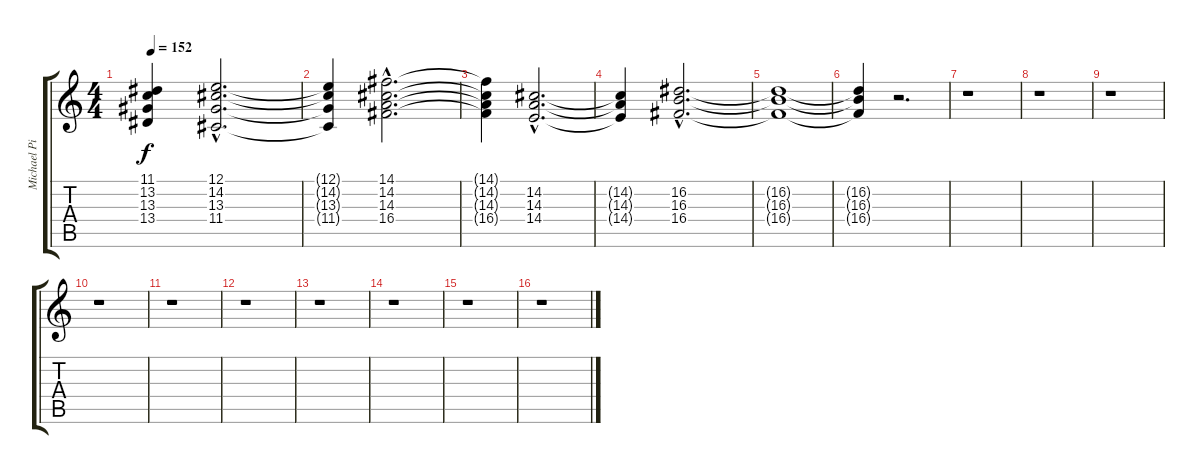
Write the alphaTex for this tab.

\track ("Michael Pinnella" "Michael Pi") {instrument drawbarorgan}
\staff {score tabs}
\tuning (E4 B3 G3 D3 A2 E2) {hide}
\ts (4 4)
\tempo 152
\clef g2
\ks c
(11.1{t} 13.2{t} 13.3{t} 13.4{t}).4{dy f} (12.1{hac} 14.2{hac} 13.3{hac} 11.4{hac}).2{d} |
(12.1{t} 14.2{t} 13.3{t} 11.4{t}).4 (14.1{hac} 14.2{hac} 14.3{hac} 16.4{hac}).2{d} |
(14.1{t} 14.2{t} 14.3{t} 16.4{t}).4 (14.2{hac} 14.3{hac} 14.4{hac}).2{d} |
(14.2{t} 14.3{t} 14.4{t}).4 (16.2{hac} 16.3{hac} 16.4{hac}).2{d} |
(16.2{t} 16.3{t} 16.4{t}).1 |
(16.2{t} 16.3{t} 16.4{t}).4 r.2{d} |
r.1 |
r.1 |
r.1 |
r.1 |
r.1 |
r.1 |
r.1 |
r.1 |
r.1 |
r.1
